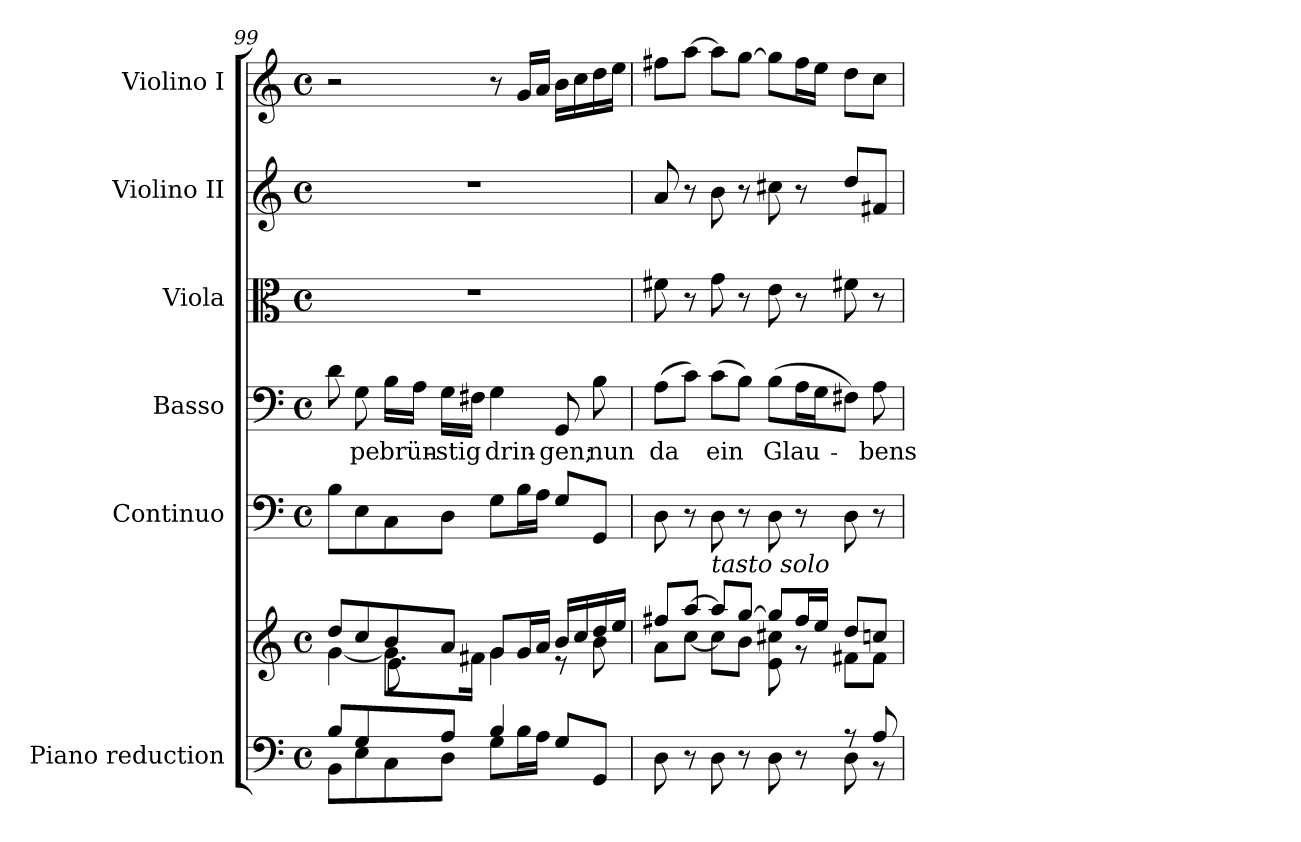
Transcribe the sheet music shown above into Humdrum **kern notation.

**kern	**kern	**kern	**kern	**text	**kern	**kern	**kern
*part6	*part6	*part5	*part4	*part4	*part3	*part2	*part1
*staff7	*staff6	*staff5	*staff4	*staff4	*staff3	*staff2	*staff1
*I"Piano reduction	*	*I"Continuo	*I"Basso	*	*I"Viola	*I"Violino II	*I"Violino I
*I'Pno	*	*	*	*	*I'Vla	*I'Vln	*I'Vln
*clefF4	*clefG2	*clefF4	*clefF4	*	*clefC3	*clefG2	*clefG2
*k[]	*k[]	*k[]	*k[]	*	*k[]	*k[]	*k[]
*M4/4	*M4/4	*M4/4	*M4/4	*	*M4/4	*M4/4	*M4/4
*met(c)	*met(c)	*met(c)	*met(c)	*	*met(c)	*met(c)	*met(c)
=99	=99	=99	=99	=99	=99	=99	=99
*^	*^	*	*	*	*	*	*
*	*	*	*^	*	*	*	*	*	*
8B/L	8BB\L	8dd/L	[4g\	4ryy	8B\L	8d\	.	1r	1r	2r
!	!	!	!	!	!	!	!LO:LY:b	!	!	!
8G/	8E\	8cc/	.	.	8E\	8G\	-pe	.	.	.
!	!	!	!	!	!	!	!LO:LY:b	!	!	!
8ryy	8C\	8b/	8.g\L]	8e\	8C\	16B\LL	brün-	.	.	.
.	.	.	.	.	.	16A\JJ	.	.	.	.
!	!	!	!	!	!	!	!LO:LY:b	!	!	!
8A/J	8D\J	8a/J	.	2ryy	8D\J	16G\LL	-stig	.	.	.
.	.	.	16f#X\Jk	.	.	16F#X\JJ	.	.	.	.
!	!	!	!	!	!	!	!LO:LY:b	!	!	!
4B/	8G\L	8g/L	4g\	.	8G\L	4G\	drin-	.	.	8r
.	16B\L	16g/L	.	.	16B\L	.	.	.	.	16g/LL
.	16A\JJ	16a/JJ	.	.	16A\JJ	.	.	.	.	16a/JJ
!	!	!	!	!	!	!	!LO:LY:b	!	!	!
4ryy	8G/L	16b/LL	8r	.	8G/L	8GG/	-gen;	.	.	16b\LL
.	.	16cc/	.	.	.	.	.	.	.	16cc\
!	!	!	!	!	!	!	!LO:LY:b	!	!	!
.	8GG/J	16dd/	8b\	8ryy	8GG/J	8B\	nun	.	.	16dd\
.	.	16ee/JJ	.	.	.	.	.	.	.	16ee\JJ
*	*	*	*v	*v	*	*	*	*	*	*
=100	=100	=100	=100	=100	=100	=100	=100	=100	=100
!	!	!	!	!	!	!LO:LY:b	!	!	!
8D\	2ryy	8ff#X/L	8a\L	8D\	(8A\L	da	8f#X\	8a/	8ff#X\L
8r	.	[8aa/J	[8cc\J	8r	8c\J)	.	8r	8r	[8aa\J
!	!	!	!	!LO:TX:b:i:t=tasto solo	!	!	!	!	!
!	!	!	!	!	!	!LO:LY:b	!	!	!
8D\	.	8aa/L]	8cc\L]	8D\	(8c\L	ein	8g\	8b\	8aa\L]
8r	.	[8gg/J	8b\J	8r	8B\J)	.	8r	8r	[8gg\J
!	!	!	!	!	!	!LO:LY:b	!	!	!
8D\	4ryy	8gg/L]	8e\ 8cc#X\	8D\	(8B\L	Glau-	8e\	8cc#X\	8gg\L]
8r	.	16ff#/L	8r	8r	16A\L	.	8r	8r	16ff#\L
.	.	16ee/JJ	.	.	16G\J	.	.	.	16ee\JJ
8r	8D\	8dd/L	8f#X\L	8D\	8F#X\J)	.	8f#X\	8dd/L	8dd\L
!	!	!	!	!	!	!LO:LY:b	!	!	!
8A/	8r	8ccn/J	8f#\J	8r	8A\	-bens-	8r	8f#X/J	8cc\J
*v	*v	*	*	*	*	*	*	*	*
*	*v	*v	*	*	*	*	*	*
=	=	=	=	=	=	=	=
*-	*-	*-	*-	*-	*-	*-	*-
